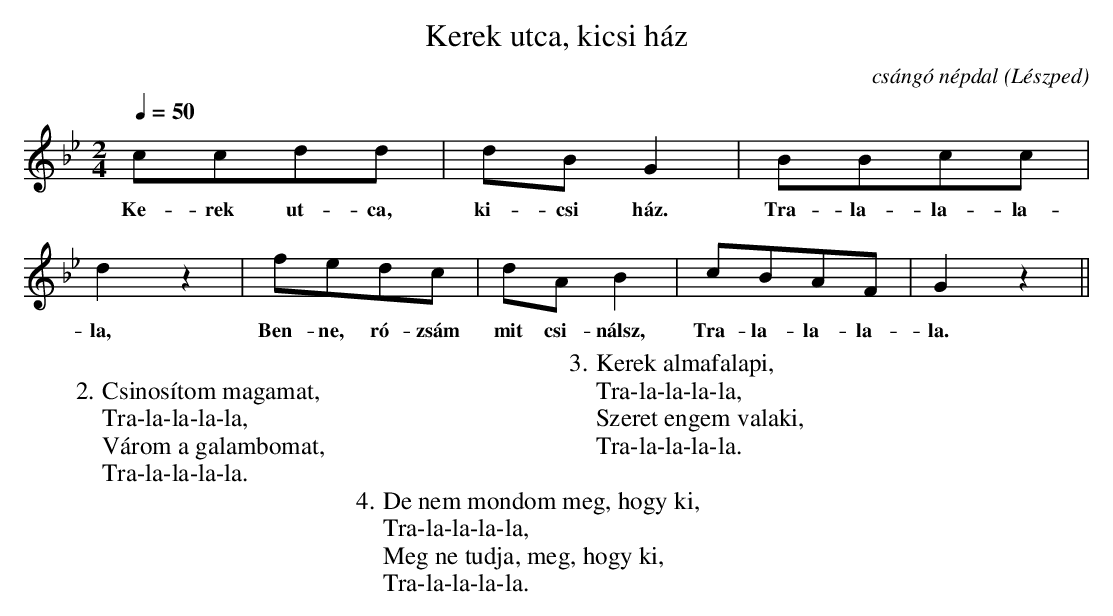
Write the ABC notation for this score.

X:1
T:Kerek utca, kicsi ház
M:2/4
L:1/8
Q:1/4=50
C:csángó népdal (Lészped)
K:C Dorian
ccdd | dB G2 | BBcc | d2 z2 |\
w: Ke-rek ut-ca, ki-csi ház. Tra-la-la-la-la,
fedc | dA B2 | cBAF | G2 z2 ||
w: Ben-ne,  ró-zsám mit csi-nálsz, Tra-la-la-la-la.
W:
W:2. Csinosítom magamat,
W: Tra-la-la-la-la,
W: Várom a galambomat,
W: Tra-la-la-la-la.
W:
W:3. Kerek almafalapi,
W: Tra-la-la-la-la,
W: Szeret engem valaki,
W: Tra-la-la-la-la.
W:
W:4. De nem mondom meg, hogy ki,
W: Tra-la-la-la-la,
W: Meg ne tudja, meg, hogy ki,
W: Tra-la-la-la-la.
